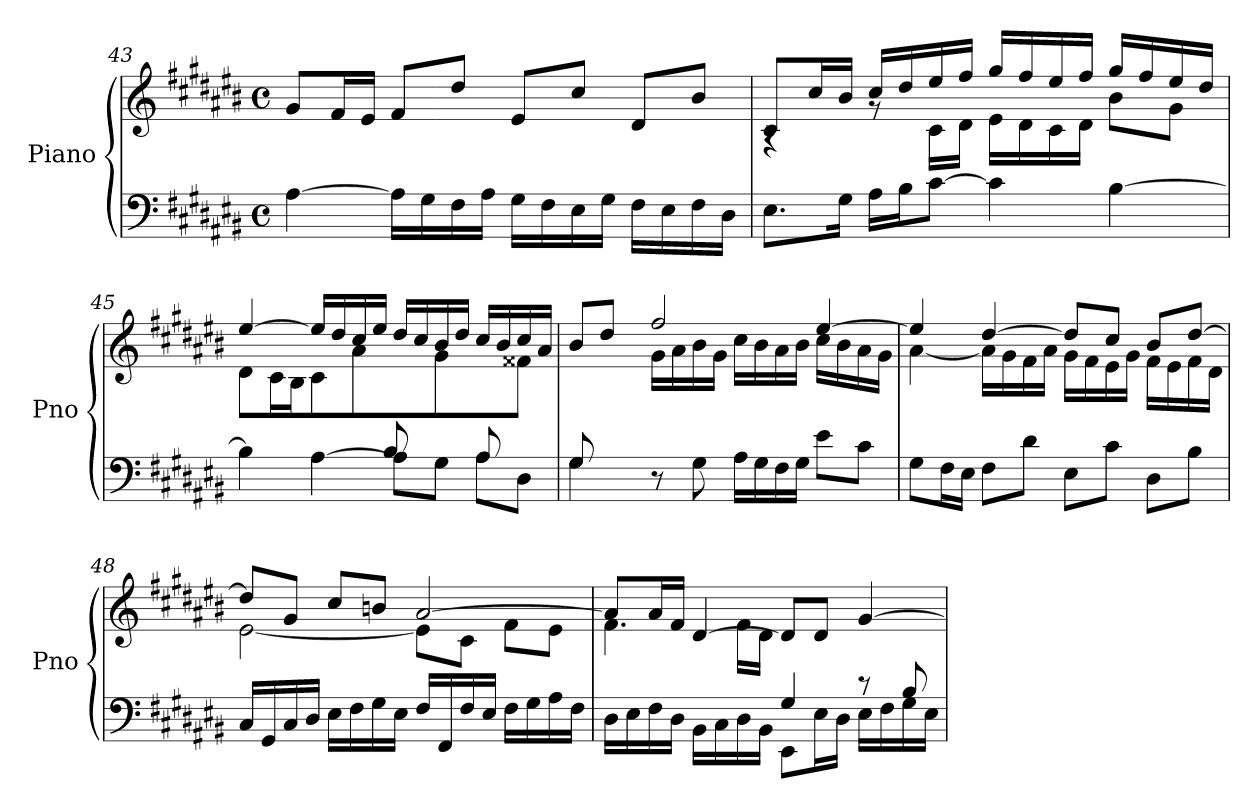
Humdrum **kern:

**kern	**kern
*part1	*part1
*staff2	*staff1
*I"Piano	*
*I'Pno	*
!!LO:LB:g=z
*clefF4	*clefG2
*k[f#c#g#d#a#e#b#]	*k[f#c#g#d#a#e#b#]
*M4/4	*M4/4
*met(c)	*met(c)
=43	=43
[4A#\	8g#/L
.	16f#/L
.	16e#/JJ
16A#\LL]	8f#/L
16G#\	.
16F#\	8dd#/J
16A#\JJ	.
16G#\LL	8e#/L
16F#\	.
16E#\	8cc#/J
16G#\JJ	.
16F#\LL	8d#/L
16E#\	.
16F#\	8b#/J
16D#\JJ	.
=44	=44
*	*^
8.E#\L	8c#/L	4rA
.	16cc#/L	.
16G#\Jk	16b#/JJ	.
16A#\LL	16cc#/LL	8rg
16B#\J	16dd#/	.
[8c#\J	16ee#/	16c#\LL
.	16ff#/JJ	16d#\JJ
4c#\]	16gg#/LL	16e#\LL
.	16ff#/	16d#\
.	16ee#/	16c#\
.	16ff#/JJ	16d#\JJ
[4B#\	16gg#/LL	8b#\L
.	16ff#/	.
.	16ee#/	8g#\J
.	16dd#/JJ	.
=45	=45	=45
*^	*	*
4B#\]	2ryy	[4ee#/	8d#\L
.	.	.	16c#\L
.	.	.	16B#\JJ
[4A#\	.	16ee#/LL]	8c#\L
.	.	16dd#/	.
.	.	16cc#/	8a#\J
.	.	16ee#/JJ	.
8A#\L]	8B#/L	16dd#/LL	8ryy
.	.	16cc#/	.
8G#\J	8ryy	16b#/	8g#\J
.	.	16dd#/JJ	.
8A#\L	8A#/L	16cc#/LL	8ryy
.	.	16b#/	.
8D#\J	8ryy	16cc#/	8f##X\J
.	.	16a#/JJ	.
!!LO:PB:g=z	!!
=46	=46	=46	=46
8G#/L	4G#\	8b#/L	8ryy
2..ryy	.	8dd#/J	16g#\L
.	.	.	16f##X\JJ
.	8r	2ff#/	16g#\LL
.	.	.	16a#\
.	8G#\	.	16b#\
.	.	.	16g#\JJ
.	16A#\LL	.	16cc#\LL
.	16G#\	.	16b#\
.	16F#\	.	16a#\
.	16G#\JJ	.	16b#\JJ
.	8e#\L	[4ee#/	16cc#\LL
.	.	.	16b#\
.	8c#\J	.	16a#\
.	.	.	16g#\JJ
*v	*v	*	*
=47	=47	=47
8G#\L	4ee#/]	[4a#\
16F#\L	.	.
16E#\JJ	.	.
8F#\L	[4dd#/	16a#\LL]
.	.	16g#\
8d#\J	.	16f#\
.	.	16a#\JJ
8E#\L	8dd#/L]	16g#\LL
.	.	16f#\
8c#\J	8cc#/J	16e#\
.	.	16g#\JJ
8D#\L	8b#/L	16f#\LL
.	.	16e#\
8B#\J	[8dd#/J	16f#\
.	.	16d#\JJ
=48	=48	=48
16C#/LL	8dd#/L]	[2e#\
16GG#/	.	.
16C#/	8g#/J	.
16D#/JJ	.	.
16E#\LL	8cc#/L	.
16F#\	.	.
16G#\	8bn/J	.
16E#\JJ	.	.
16F#/LL	[2a#/	8e#\L]
16FF#/	.	.
16F#/	.	8c#\J
16E#/JJ	.	.
16F#\LL	.	8f#\L
16G#\	.	.
16A#\	.	8e#\J
16F#\JJ	.	.
!!LO:PB:g=z	!!
=49	=49	=49
*^	*	*
2ryy	16D#\LL	8a#/L]	4.f#\
.	16E#\	.	.
.	16F#\	16a#/L	.
.	16D#\JJ	16f#/JJ	.
.	16BB#\LL	[4d#/	.
.	16C#\	.	.
.	16D#\	.	16f#\LL
.	16BB#\JJ	.	16d#\JJ
4G#/	8EE#\L	8d#/L]	4ryy
.	16E#\L	8d#/J	.
.	16D#\JJ	.	.
8ryy	16E#\LL	[4g#/	8rBB
.	16F#\	.	.
8B#/	16G#\	.	8ryy
.	16E#\JJ	.	.
*v	*v	*	*
*	*v	*v
=	=
*-	*-
